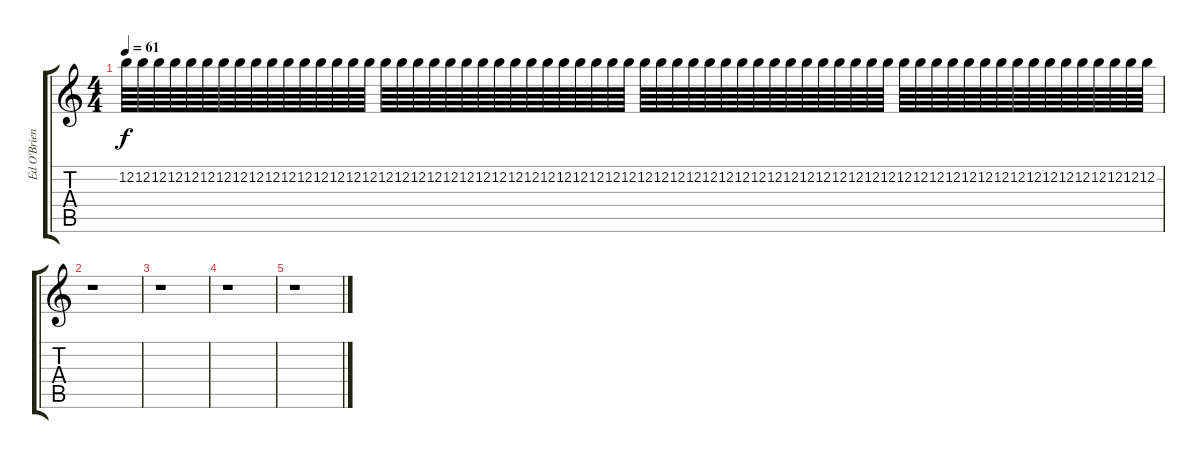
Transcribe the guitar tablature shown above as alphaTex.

\track ("Ed O'Brien" "Ed O'Brien") {instrument electricguitarclean}
\staff {score tabs}
\tuning (E4 B3 G3 D3 A2 E2) {hide}
\ts (4 4)
\tempo 61
\clef g2
\ks c
12.2.64{dy f} 12.2.64 12.2.64 12.2.64 12.2.64 12.2.64 12.2.64 12.2.64 12.2.64 12.2.64 12.2.64 12.2.64 12.2.64 12.2.64 12.2.64 12.2.64 12.2.64 12.2.64 12.2.64 12.2.64 12.2.64 12.2.64 12.2.64 12.2.64 12.2.64 12.2.64 12.2.64 12.2.64 12.2.64 12.2.64 12.2.64 12.2.64 12.2.64 12.2.64 12.2.64 12.2.64 12.2.64 12.2.64 12.2.64 12.2.64 12.2.64 12.2.64 12.2.64 12.2.64 12.2.64 12.2.64 12.2.64 12.2.64 12.2.64 12.2.64 12.2.64 12.2.64 12.2.64 12.2.64 12.2.64 12.2.64 12.2.64 12.2.64 12.2.64 12.2.64 12.2.64 12.2.64 12.2.64 12.2.64 |
r.1 |
r.1 |
r.1 |
r.1
